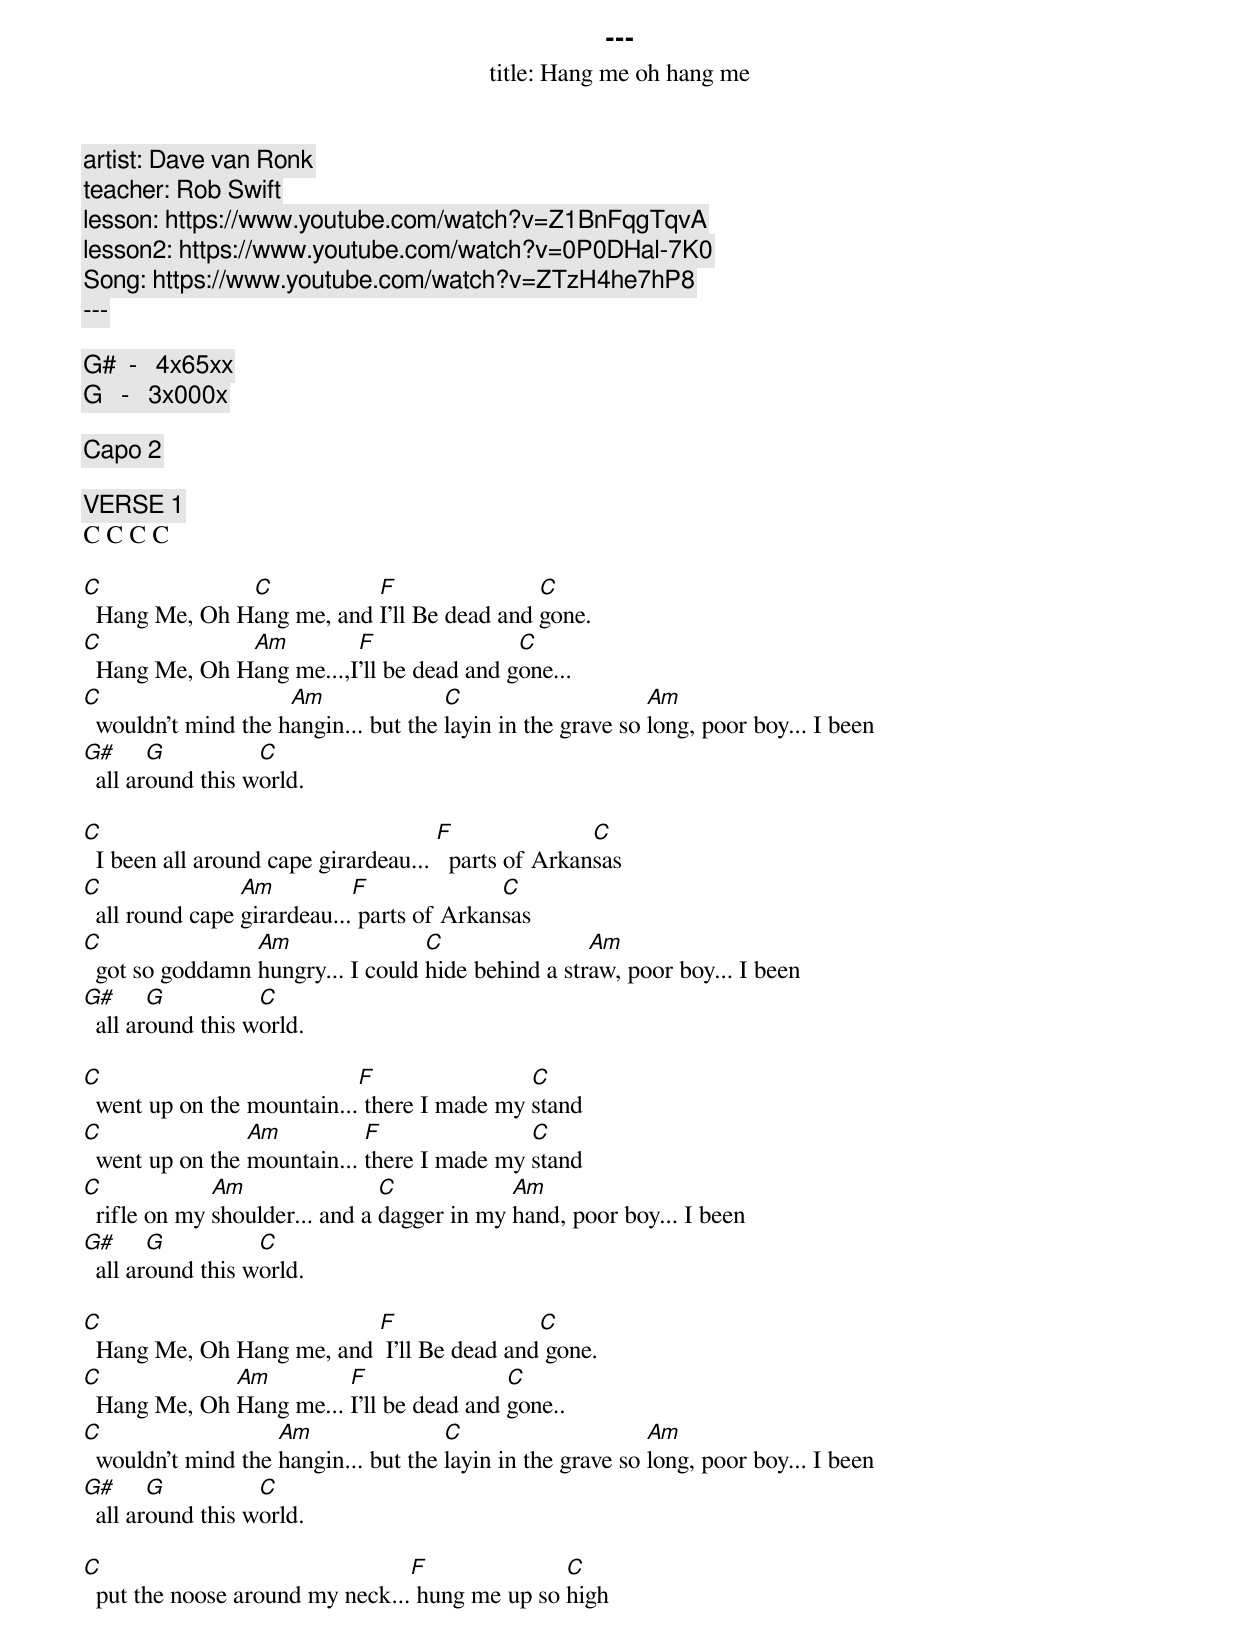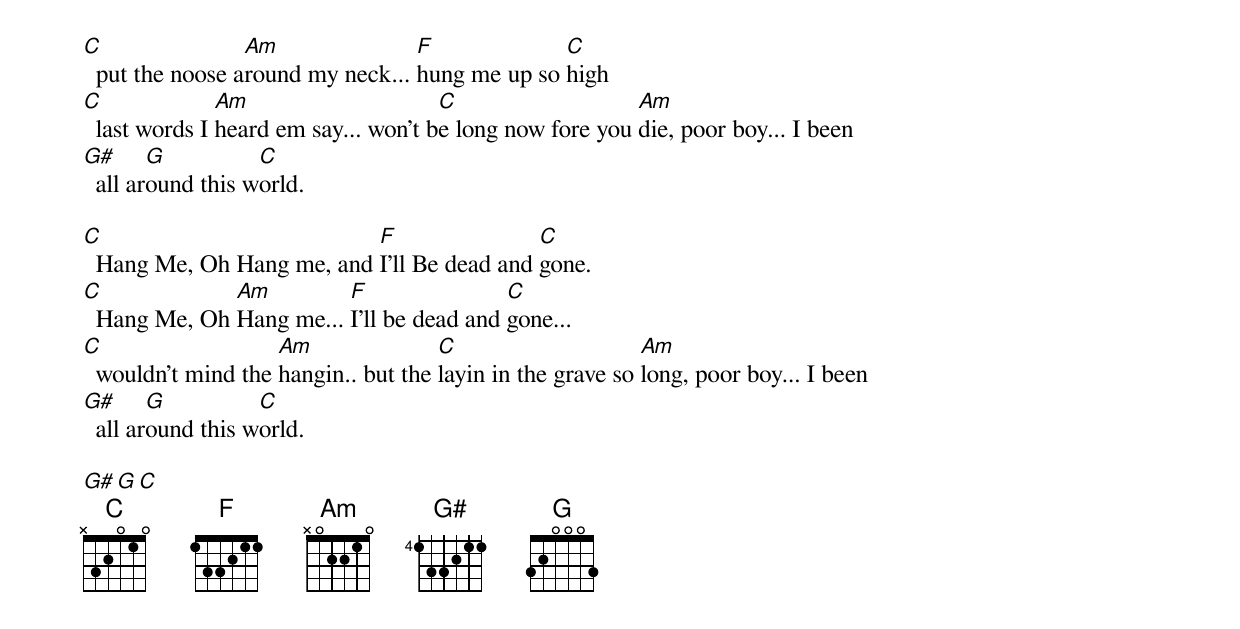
---
title: Hang me oh hang me
artist: Dave van Ronk
teacher: Rob Swift
lesson: https://www.youtube.com/watch?v=Z1BnFqgTqvA
lesson2: https://www.youtube.com/watch?v=0P0DHal-7K0
Song: https://www.youtube.com/watch?v=ZTzH4he7hP8
---

G#  -   4x65xx
G   -   3x000x

Capo 2

[VERSE 1]
C C C C

C              C           F                C
  Hang Me, Oh Hang me, and I'll Be dead and gone.
C              Am         F                C
  Hang Me, Oh Hang me...,I'll be dead and gone...
C                    Am               C                     Am
  wouldn't mind the hangin... but the layin in the grave so long, poor boy... I been
G#      G          C
  all around this world.

C                                     F               C
  I been all around cape girardeau...   parts of Arkansas
C                Am          F              C
  all round cape girardeau... parts of Arkansas
C                Am                C                Am
  got so goddamn hungry... I could hide behind a straw, poor boy... I been
G#      G          C
  all around this world.

C                           F                C
  went up on the mountain... there I made my stand
C                Am          F               C
  went up on the mountain... there I made my stand
C             Am                C            Am
  rifle on my shoulder... and a dagger in my hand, poor boy... I been
G#      G          C
  all around this world.

C                          F                C
  Hang Me, Oh Hang me, and  I'll Be dead and gone.
C             Am         F                C
  Hang Me, Oh Hang me... I'll be dead and gone..
C                   Am                C                     Am
  wouldn't mind the hangin... but the layin in the grave so long, poor boy... I been
G#      G          C
  all around this world.

C                                F              C
  put the noose around my neck... hung me up so high
C                Am               F             C
  put the noose around my neck... hung me up so high
C              Am                     C                   Am
  last words I heard em say... won't be long now fore you die, poor boy... I been
G#      G          C
  all around this world.

C                          F                C
  Hang Me, Oh Hang me, and I'll Be dead and gone.
C             Am         F                C
  Hang Me, Oh Hang me... I'll be dead and gone...
C                   Am               C                     Am
  wouldn't mind the hangin.. but the layin in the grave so long, poor boy... I been
G#      G          C
  all around this world.

G#      G          C
